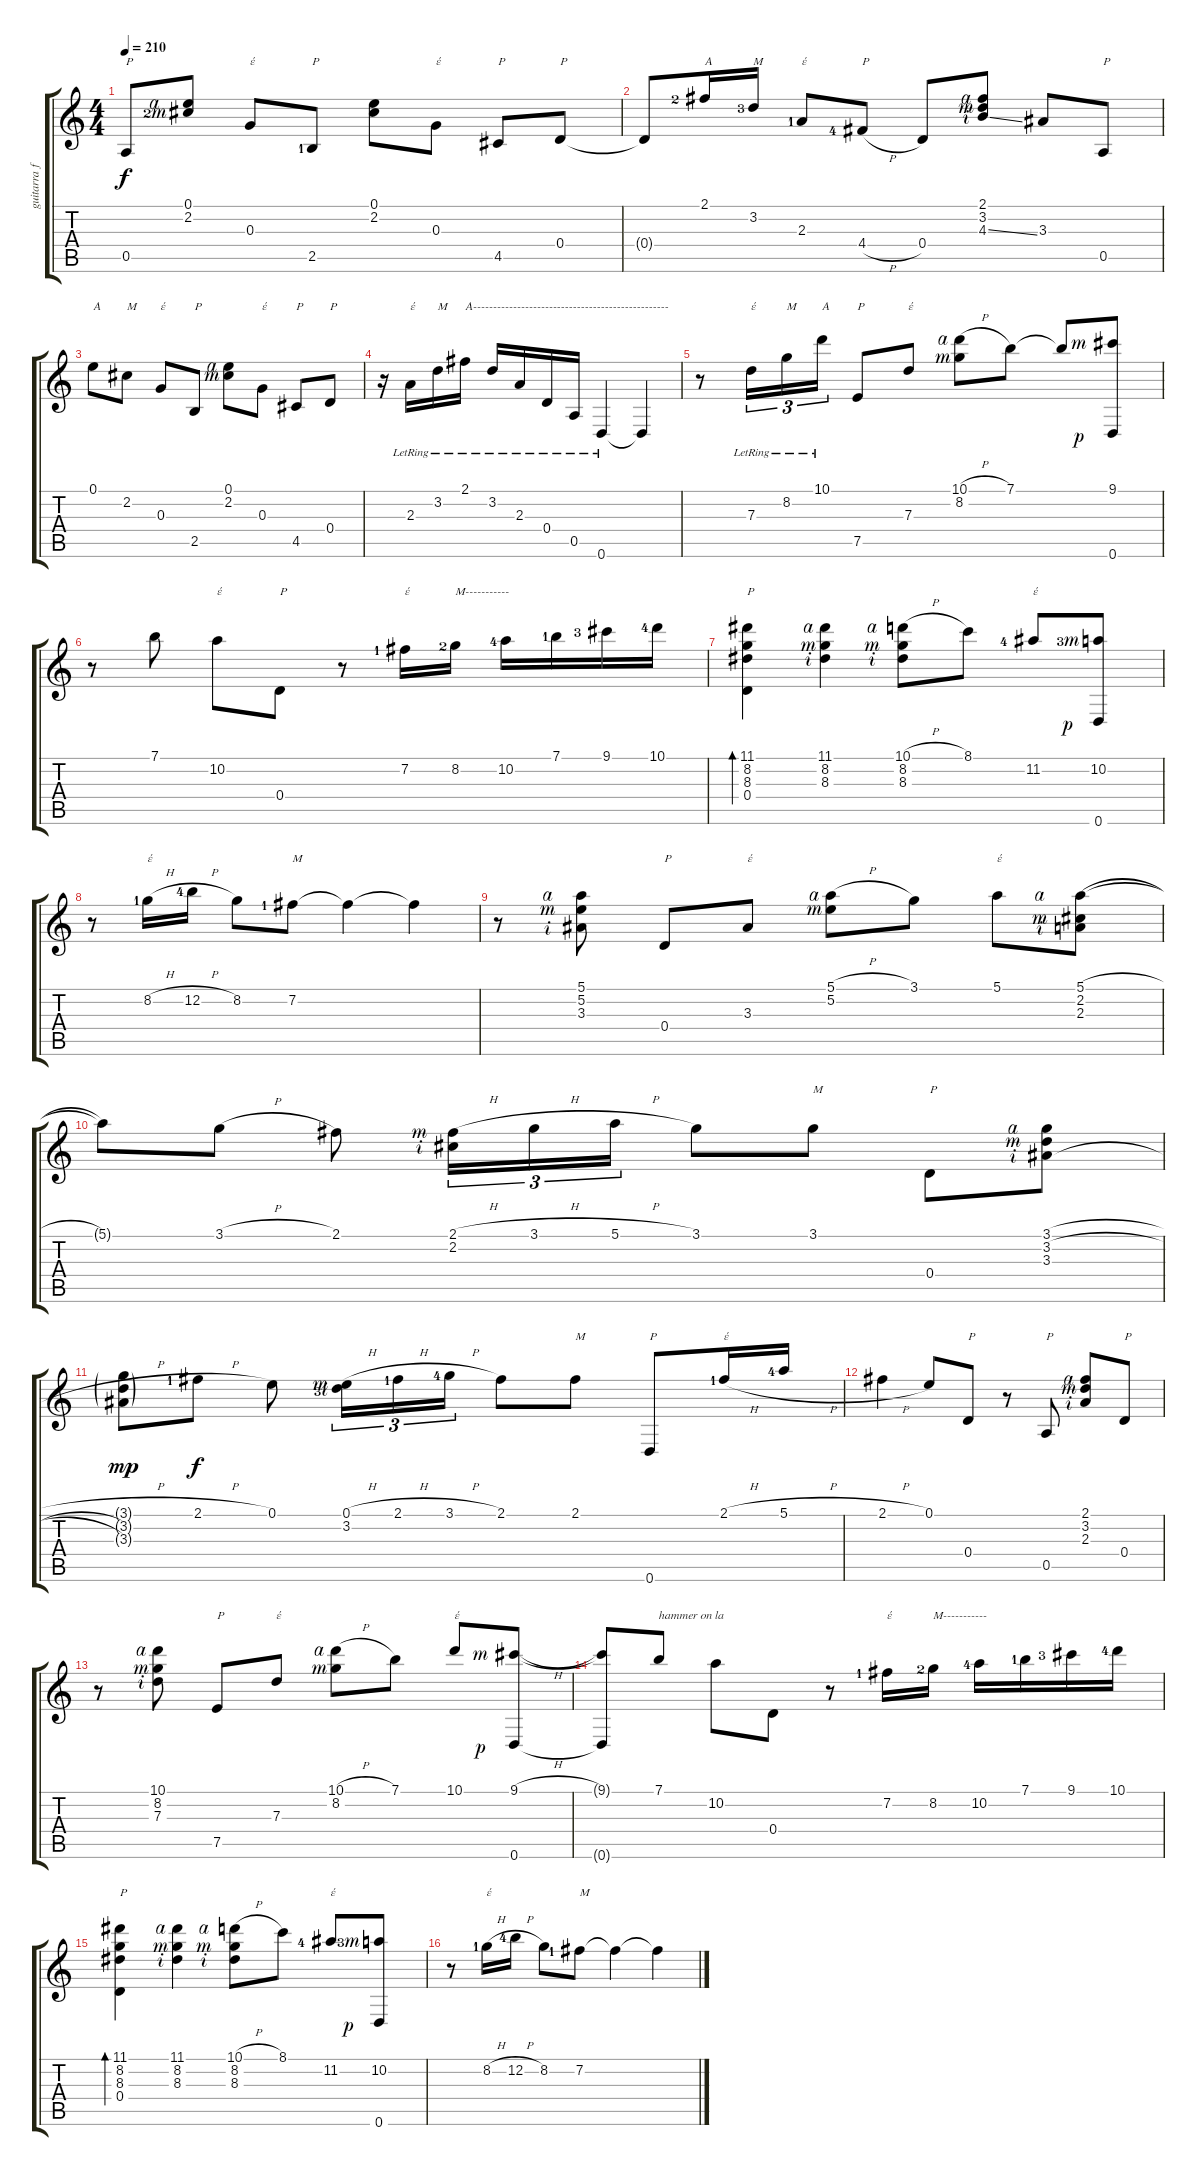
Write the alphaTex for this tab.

\track ("guitarra flamenca" "guitarra f") {instrument acousticguitarnylon}
\staff {score tabs}
\tuning (E4 B3 G3 D3 A2 D2) {hide}
\ts (4 4)
\tempo 210
\clef g2
\ks c
0.5.8{txt "P" dy f} (0.1{rf 4} 2.2{lf 3 rf 3}).8 0.3.8{txt "έ"} 2.5{lf 2}.8{txt "P"} (0.1 2.2).8 0.3.8{txt "έ"} 4.5.8{txt "P"} 0.4.8{txt "P"} |
0.4{t}.8 2.1{lf 3}.16{txt "A"} 3.2{lf 4}.16{txt "M"} 2.3{lf 2}.8{txt "έ"} 4.4{h lf 5}.8{txt "P"} 0.4.8 (2.1{rf 4} 3.2{rf 3} 4.3{ss rf 2}).8 3.3.8 0.5.8{txt "P"} |
0.1.8{txt "A"} 2.2.8{txt "M"} 0.3.8{txt "έ"} 2.5.8{txt "P"} (0.1{rf 4} 2.2{rf 3}).8 0.3.8{txt "έ"} 4.5.8{txt "P"} 0.4.8{txt "P"} |
r.16 2.3{lr}.16{txt "έ"} 3.2{lr}.16{txt "M"} 2.1{lr}.16{txt "A-------------------------------------------------"} 3.2{lr}.16 2.3{lr}.16 0.4{lr}.16 0.5{lr}.16 0.6{lr}.4 0.6{t}.4 |
r.8 7.3{lr}.16{tu (3 2) txt "έ"} 8.2{lr}.16{tu (3 2) txt "M"} 10.1{lr}.16{tu (3 2) txt "A"} 7.5.8{txt "P"} 7.3.8{txt "έ"} (10.1{h rf 4} 8.2{rf 3}).8 7.1.8 7.1{t}.8 (9.1{rf 3} 0.6{rf 1}).8 |
r.8 7.1.8 10.2.8{txt "έ"} 0.4.8{txt "P"} r.8 7.2{lf 2}.16{txt "έ"} 8.2{lf 3}.16{txt "M-----------"} 10.2{lf 5}.16 7.1{lf 2}.16 9.1{lf 4}.16 10.1{lf 5}.16 |
(11.1 8.2 8.3 0.4).4{bd 120 txt "P"} (11.1{rf 4} 8.2{rf 3} 8.3{rf 2}).4 (10.1{h rf 4} 8.2{rf 3} 8.3{rf 2}).8 8.1.8 11.2{lf 5}.8{txt "έ"} (10.2{lf 4 rf 3} 0.6{rf 1}).8 |
r.8 8.2{h lf 2}.16{txt "έ"} 12.2{h lf 5}.16 8.2.8 7.2{lf 2}.8{txt "M"} 7.2{t}.4 7.2{t}.4 |
r.8 (5.1{rf 4} 5.2{rf 3} 3.3{rf 2}).8 0.4.8{txt "P"} 3.3.8{txt "έ"} (5.1{h rf 4} 5.2{rf 3}).8 3.1.8 5.1.8{txt "έ"} (5.1{h rf 4} 2.2{rf 3} 2.3{rf 2}).8 |
5.1{t}.8 3.1{h}.8 2.1.8 (2.1{h rf 3} 2.2{rf 2}).16{tu (3 2)} 3.1{h}.16{tu (3 2)} 5.1{h}.16{tu (3 2)} 3.1.8 3.1.8{txt "M"} 0.4.8{txt "P"} (3.1{h rf 4} 3.2{h rf 3} 3.3{h rf 2}).8 |
(3.1{h g} 3.2{g} 3.3{g}).8{dy mp} 2.1{h lf 2}.8{dy f} 0.1.8 (0.1{h rf 3} 3.2{lf 4 rf 2}).16{tu (3 2)} 2.1{h lf 2}.16{tu (3 2)} 3.1{h lf 5}.16{tu (3 2)} 2.1.8 2.1.8{txt "M"} 0.6.8{txt "P"} 2.1{h lf 2}.16{txt "έ"} 5.1{h lf 5}.16 |
2.1{h}.4 0.1.8 0.4.8{txt "P"} r.8 0.5.8{txt "P"} (2.1{rf 4} 3.2{rf 3} 2.3{rf 2}).8 0.4.8{txt "P"} |
r.8 (10.1{rf 4} 8.2{rf 3} 7.3{rf 2}).8 7.5.8{txt "P"} 7.3.8{txt "έ"} (10.1{h rf 4} 8.2{rf 3}).8 7.1.8 10.1.8{txt "έ"} (9.1{h rf 3} 0.6{rf 1}).8 |
(9.1{t} 0.6{t}).8 7.1.8{txt "hammer on la"} 10.2.8 0.4.8 r.8 7.2{lf 2}.16{txt "έ"} 8.2{lf 3}.16{txt "M-----------"} 10.2{lf 5}.16 7.1{lf 2}.16 9.1{lf 4}.16 10.1{lf 5}.16 |
(11.1 8.2 8.3 0.4).4{bd 120 txt "P"} (11.1{rf 4} 8.2{rf 3} 8.3{rf 2}).4 (10.1{h rf 4} 8.2{rf 3} 8.3{rf 2}).8 8.1.8 11.2{lf 5}.8{txt "έ"} (10.2{lf 4 rf 3} 0.6{rf 1}).8 |
r.8 8.2{h lf 2}.16{txt "έ"} 12.2{h lf 5}.16 8.2.8 7.2{lf 2}.8{txt "M"} 7.2{t}.4 7.2{t}.4
